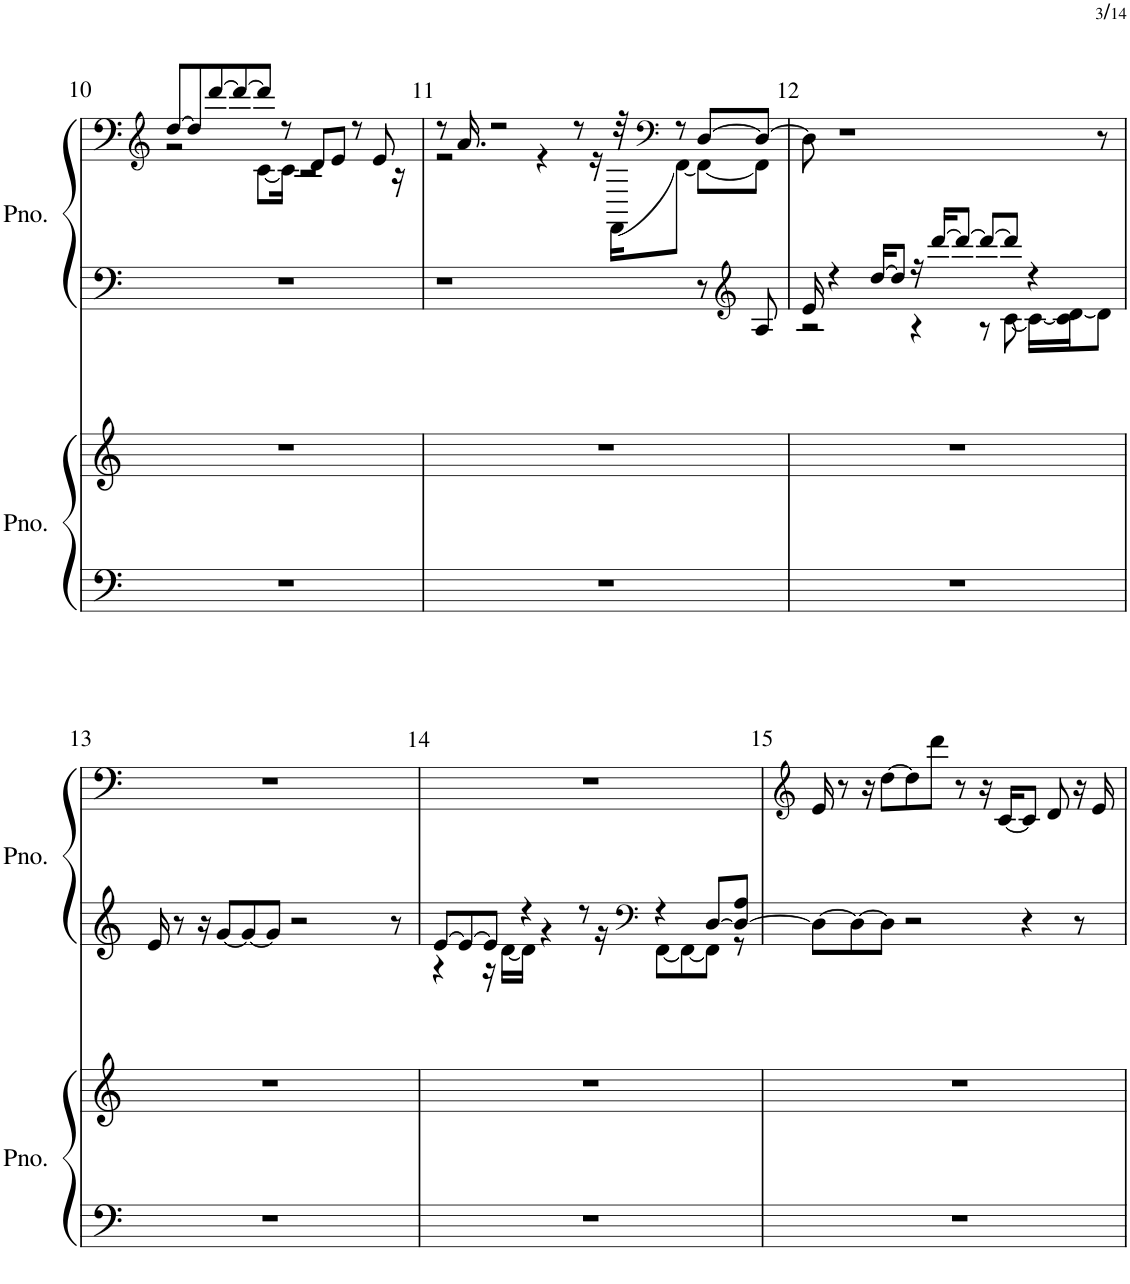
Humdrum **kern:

**kern	**kern	**kern	**kern
*part2	*part2	*part1	*part1
*staff4	*staff3	*staff2	*staff1
*I"ピアノ	*	*I"ピアノ	*
!!LO:PB:g=z
*clefF4	*clefG2	*clefF4	*clefG2
*k[]	*k[]	*k[]	*k[]
*M5/4	*M5/4	*M5/4	*M5/4
=10	=10	=10	=10
*	*	*	*^
4%5r	4%5r	4%5r	[8dd/L	2r
.	.	.	8dd/]	.
.	.	.	[8ddd/	.
.	.	.	8ddd/_	.
.	.	.	8ddd/J]	[8c\L
.	.	.	8r	16c\Jk]
.	.	.	.	2r
.	.	.	8d/L	.
.	.	.	8e/J	.
.	.	.	8r	.
.	.	.	8e/	.
.	.	.	.	16r
=11	=11	=11	=11	=11
4%5r	4%5r	1r	8r	2r
.	.	.	16.a/	.
.	.	.	2r	.
.	.	.	.	4r
.	.	.	8r	.
.	.	.	.	16r
.	.	.	.	[16FF\KL
.	.	.	32r	.
*	*	*	*clefF4	*
.	.	.	8r	8FF\J_
.	.	8r	[8D/L	8FF\L_
*	*	*clefG2	*	*
.	.	8A/	8D/J_	8FF\J]
*	*	*	*v	*v
=12	=12	=12	=12
*	*	*^	*
4%5r	4%5r	16e/	2r	8D\]
.	.	4r	.	.
.	.	.	.	1r
.	.	[16dd/KL	.	.
.	.	8dd/J]	.	.
.	.	16r	4r	.
.	.	[16ddd/KL	.	.
.	.	8ddd/J_	.	.
.	.	8ddd/L_	8r	.
.	.	8ddd/J]	[8c\	.
.	.	4r	16c\LL_	.
.	.	.	16c\] [16d\J	.
.	.	.	8d\J]	8r
*	*	*v	*v	*
!!LO:LB:g=z
=13	=13	=13	=13
4%5r	4%5r	16e/	4%5r
.	.	8r	.
.	.	16r	.
.	.	[8g/L	.
.	.	8g/_	.
.	.	8g/J]	.
.	.	2r	.
.	.	8r	.
=14	=14	=14	=14
*	*	*^	*
4%5r	4%5r	[8e/L	4r	4%5r
.	.	8e/_	.	.
.	.	8e/J]	16r	.
.	.	.	[16d\LL	.
.	.	4r	16d\JJ]	.
.	.	.	4r	.
.	.	8r	.	.
.	.	.	16r	.
*	*	*clefF4	*	*
.	.	4r	[8FF\L	.
.	.	.	8FF\_	.
.	.	[8D/L	8FF\J]	.
.	.	8D/_ 8A/J	8r	.
*	*	*v	*v	*
=15	=15	=15	=15
*	*	*	*clefG2
4%5r	4%5r	8D\L_	16e/
.	.	.	8r
.	.	8D\_	.
.	.	.	16r
.	.	8D\J]	[8dd\L
.	.	2r	8dd\]
.	.	.	8ddd\J
.	.	.	8r
.	.	.	16r
.	.	.	[16c/KL
.	.	4r	8c/J]
.	.	.	8d/
.	.	8r	16r
.	.	.	16e/
=	=	=	=
*-	*-	*-	*-
